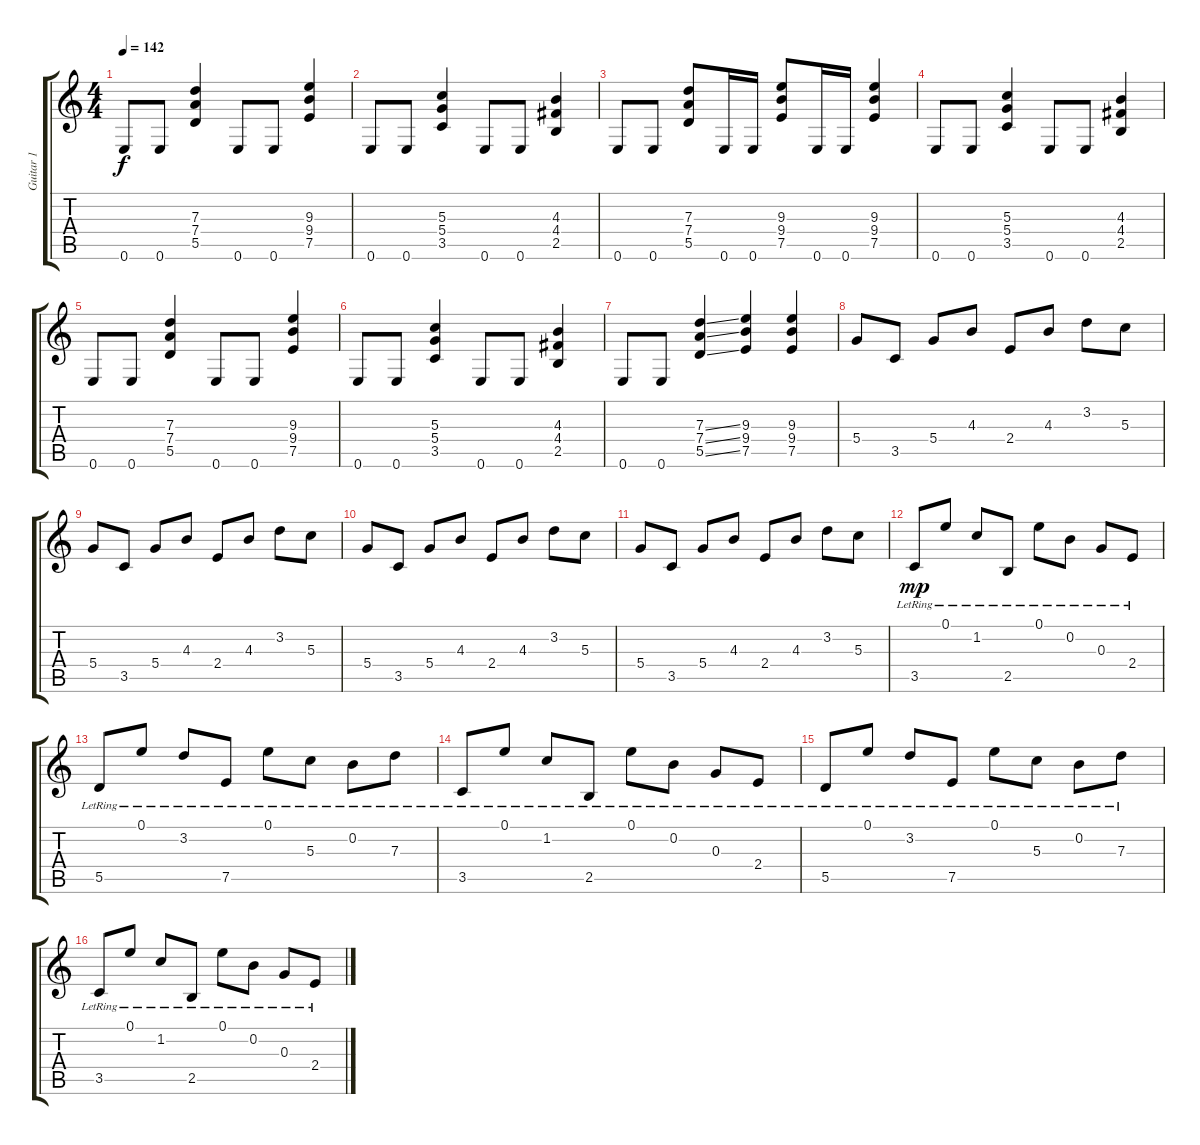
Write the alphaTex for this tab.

\track ("Guitar 1" "Guitar 1") {instrument distortionguitar}
\staff {score tabs}
\tuning (E4 B3 G3 D3 A2 E2) {hide}
\ts (4 4)
\tempo 142
\clef g2
\ks c
0.6.8{dy f} 0.6.8 (7.3 7.4 5.5).4 0.6.8 0.6.8 (9.3 9.4 7.5).4 |
0.6.8 0.6.8 (5.3 5.4 3.5).4 0.6.8 0.6.8 (4.3 4.4 2.5).4 |
0.6.8 0.6.8 (7.3 7.4 5.5).8 0.6.16 0.6.16 (9.3 9.4 7.5).8 0.6.16 0.6.16 (9.3 9.4 7.5).4 |
0.6.8 0.6.8 (5.3 5.4 3.5).4 0.6.8 0.6.8 (4.3 4.4 2.5).4 |
0.6.8 0.6.8 (7.3 7.4 5.5).4 0.6.8 0.6.8 (9.3 9.4 7.5).4 |
0.6.8 0.6.8 (5.3 5.4 3.5).4 0.6.8 0.6.8 (4.3 4.4 2.5).4 |
0.6.8 0.6.8 (7.3{ss} 7.4{ss} 5.5{ss}).4 (9.3 9.4 7.5).4 (9.3 9.4 7.5).4 |
5.4.8 3.5.8 5.4.8 4.3.8 2.4.8 4.3.8 3.2.8 5.3.8 |
5.4.8 3.5.8 5.4.8 4.3.8 2.4.8 4.3.8 3.2.8 5.3.8 |
5.4.8{balance 0} 3.5.8 5.4.8 4.3.8 2.4.8 4.3.8 3.2.8 5.3.8 |
5.4.8 3.5.8 5.4.8 4.3.8 2.4.8 4.3.8 3.2.8 5.3.8 |
3.5{lr}.8{dy mp balance 8 instrument electricguitarclean} 0.1{lr}.8 1.2{lr}.8 2.5{lr}.8 0.1{lr}.8 0.2{lr}.8 0.3{lr}.8 2.4{lr}.8 |
5.5{lr}.8 0.1{lr}.8 3.2{lr}.8 7.5{lr}.8 0.1{lr}.8 5.3{lr}.8 0.2{lr}.8 7.3{lr}.8 |
3.5{lr}.8 0.1{lr}.8 1.2{lr}.8 2.5{lr}.8 0.1{lr}.8 0.2{lr}.8 0.3{lr}.8 2.4{lr}.8 |
5.5{lr}.8 0.1{lr}.8 3.2{lr}.8 7.5{lr}.8 0.1{lr}.8 5.3{lr}.8 0.2{lr}.8 7.3{lr}.8 |
3.5{lr}.8 0.1{lr}.8 1.2{lr}.8 2.5{lr}.8 0.1{lr}.8 0.2{lr}.8 0.3{lr}.8 2.4{lr}.8
